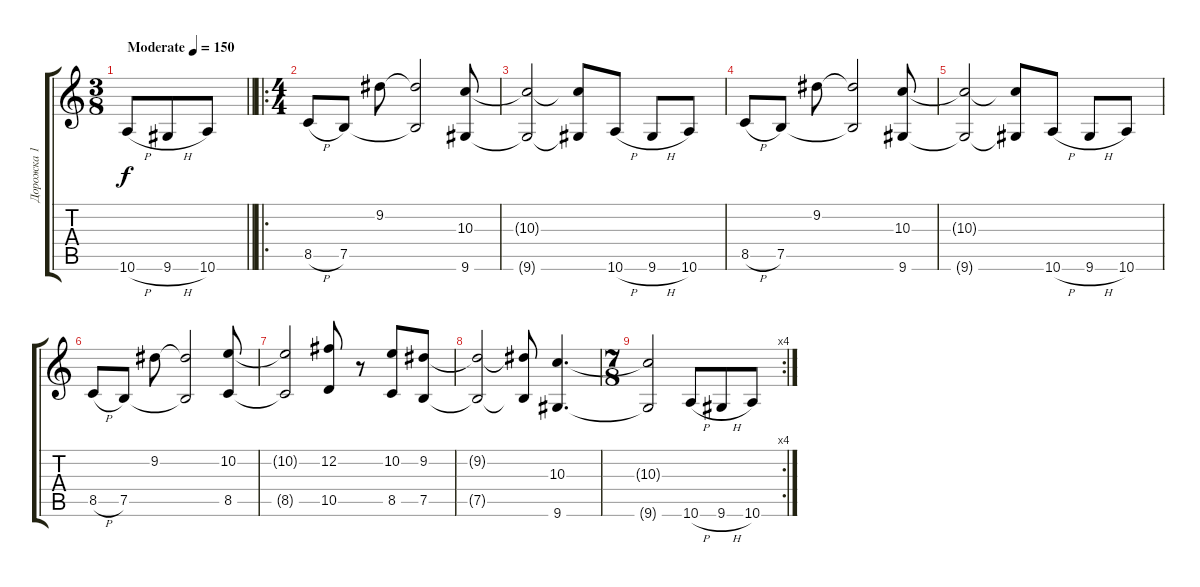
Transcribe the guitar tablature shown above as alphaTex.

\track ("Дорожка 1" "Дорожка 1") {instrument acousticguitarsteel}
\staff {score tabs}
\tuning (B3 Gb3 D3 A2 E2 B1) {hide}
\ts (3 8)
\tempo (150 "Moderate")
\clef g2
\barLineRight lightlight
\ks c
10.6{h}.8{dy f instrument acousticguitarsteel} 9.6{h}.8 10.6.8 |
\ro
\ts (4 4)
8.5{h}.8 7.5.8 9.2.8 (9.2{t} 7.5{t}).2 (10.3 9.6).8 |
(10.3{t} 9.6{t}).2 (10.3{t} 9.6{t}).8 10.6{h}.8 9.6{h}.8 10.6.8 |
8.5{h}.8 7.5.8 9.2.8 (9.2{t} 7.5{t}).2 (10.3 9.6).8 |
(10.3{t} 9.6{t}).2 (10.3{t} 9.6{t}).8 10.6{h}.8 9.6{h}.8 10.6.8 |
8.5{h}.8 7.5.8 9.2.8 (9.2{t} 7.5{t}).2 (10.2 8.5).8 |
(10.2{t} 8.5{t}).2 (12.2 10.5).8 r.8 (10.2 8.5).8 (9.2 7.5).8 |
(9.2{t} 7.5{t}).2 (9.2{t} 7.5{t}).8 (10.3 9.6).4{d} |
\rc 4
\ts (7 8)
(10.3{t} 9.6{t}).2 10.6{h}.8 9.6{h}.8 10.6.8
